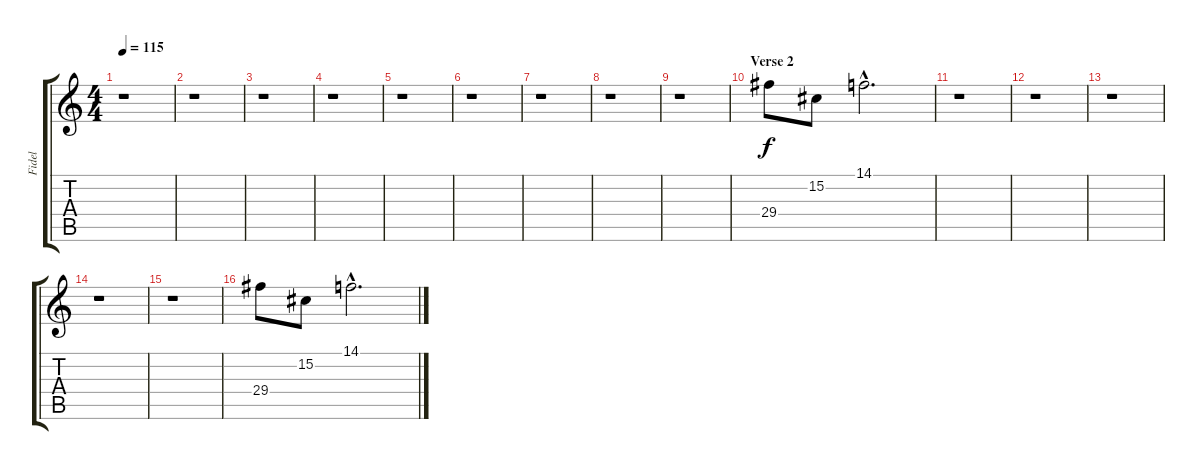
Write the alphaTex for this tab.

\track ("Fidel" "Fidel") {instrument electricpiano2}
\staff {score tabs}
\tuning (Eb4 Bb3 Gb3 Db3 Ab2 Eb2) {hide}
\ts (4 4)
\tempo 115
\clef g2
\ks c
r.1{dy f} |
r.1 |
r.1 |
r.1 |
r.1 |
r.1 |
r.1 |
r.1 |
r.1 |
\section ("" "Verse 2")
29.4.8 15.2.8 14.1{hac}.2{d} |
r.1 |
r.1 |
r.1 |
r.1 |
r.1 |
29.4.8 15.2.8 14.1{hac}.2{d}
